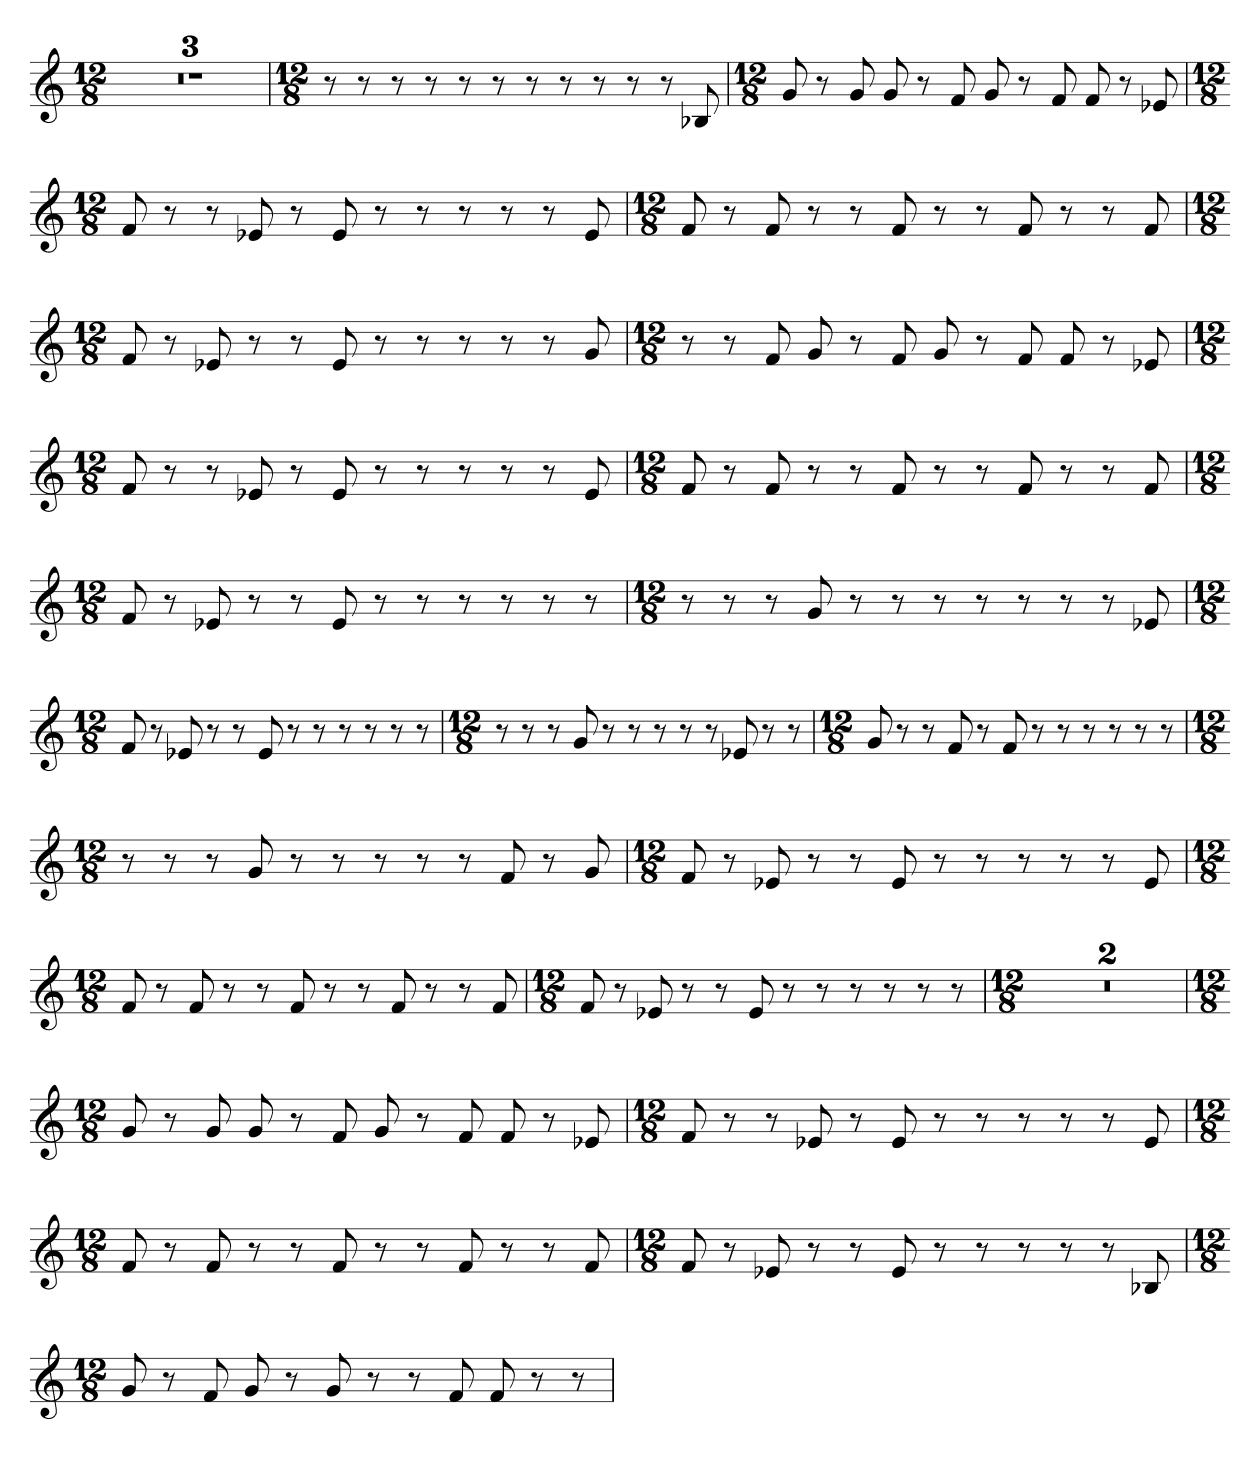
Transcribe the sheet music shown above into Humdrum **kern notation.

**kern
*part1
*staff1
*M12/8
=
1.r
=
*M12/8
1.r
=
*M12/8
1.r
=
*M12/8
8r
8r
8r
8r
8r
8r
8r
8r
8r
8r
8r
8B-X
=
*M12/8
8g
8r
8g
8g
8r
8f
8g
8r
8f
8f
8r
8e-X
=
*M12/8
8f
8r
8r
8e-X
8r
8e-
8r
8r
8r
8r
8r
8e-
=
*M12/8
8f
8r
8f
8r
8r
8f
8r
8r
8f
8r
8r
8f
=
*M12/8
8f
8r
8e-X
8r
8r
8e-
8r
8r
8r
8r
8r
8g
=
*M12/8
8r
8r
8f
8g
8r
8f
8g
8r
8f
8f
8r
8e-X
=
*M12/8
8f
8r
8r
8e-X
8r
8e-
8r
8r
8r
8r
8r
8e-
=
*M12/8
8f
8r
8f
8r
8r
8f
8r
8r
8f
8r
8r
8f
=
*M12/8
8f
8r
8e-X
8r
8r
8e-
8r
8r
8r
8r
8r
8r
=
*M12/8
8r
8r
8r
8g
8r
8r
8r
8r
8r
8r
8r
8e-X
=
*M12/8
8f
8r
8e-X
8r
8r
8e-
8r
8r
8r
8r
8r
8r
=
*M12/8
8r
8r
8r
8g
8r
8r
8r
8r
8r
8e-X
8r
8r
=
*M12/8
8g
8r
8r
8f
8r
8f
8r
8r
8r
8r
8r
8r
=
*M12/8
8r
8r
8r
8g
8r
8r
8r
8r
8r
8f
8r
8g
=
*M12/8
8f
8r
8e-X
8r
8r
8e-
8r
8r
8r
8r
8r
8e-
=
*M12/8
8f
8r
8f
8r
8r
8f
8r
8r
8f
8r
8r
8f
=
*M12/8
8f
8r
8e-X
8r
8r
8e-
8r
8r
8r
8r
8r
8r
=
*M12/8
1.r
=
*M12/8
1.r
=
*M12/8
8g
8r
8g
8g
8r
8f
8g
8r
8f
8f
8r
8e-X
=
*M12/8
8f
8r
8r
8e-X
8r
8e-
8r
8r
8r
8r
8r
8e-
=
*M12/8
8f
8r
8f
8r
8r
8f
8r
8r
8f
8r
8r
8f
=
*M12/8
8f
8r
8e-X
8r
8r
8e-
8r
8r
8r
8r
8r
8B-X
=
*M12/8
8g
8r
8f
8g
8r
8g
8r
8r
8f
8f
8r
8r
=
*-
